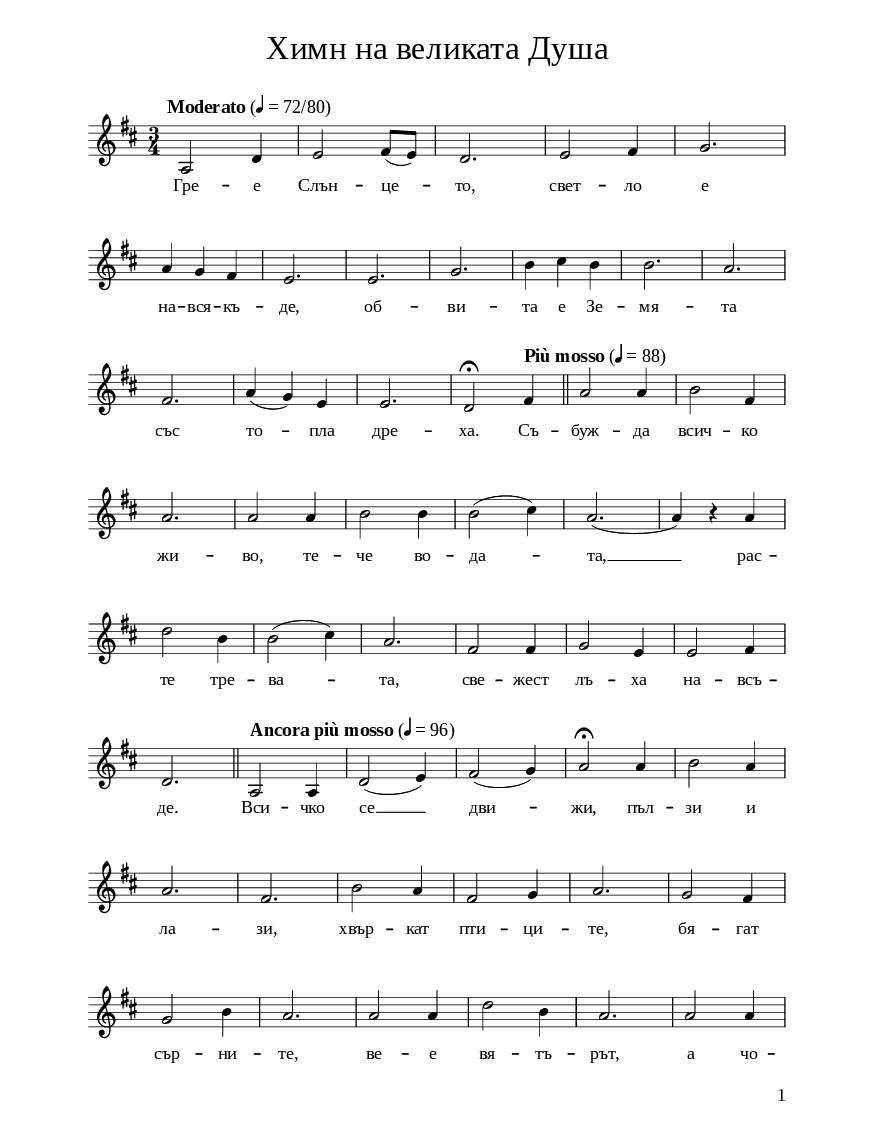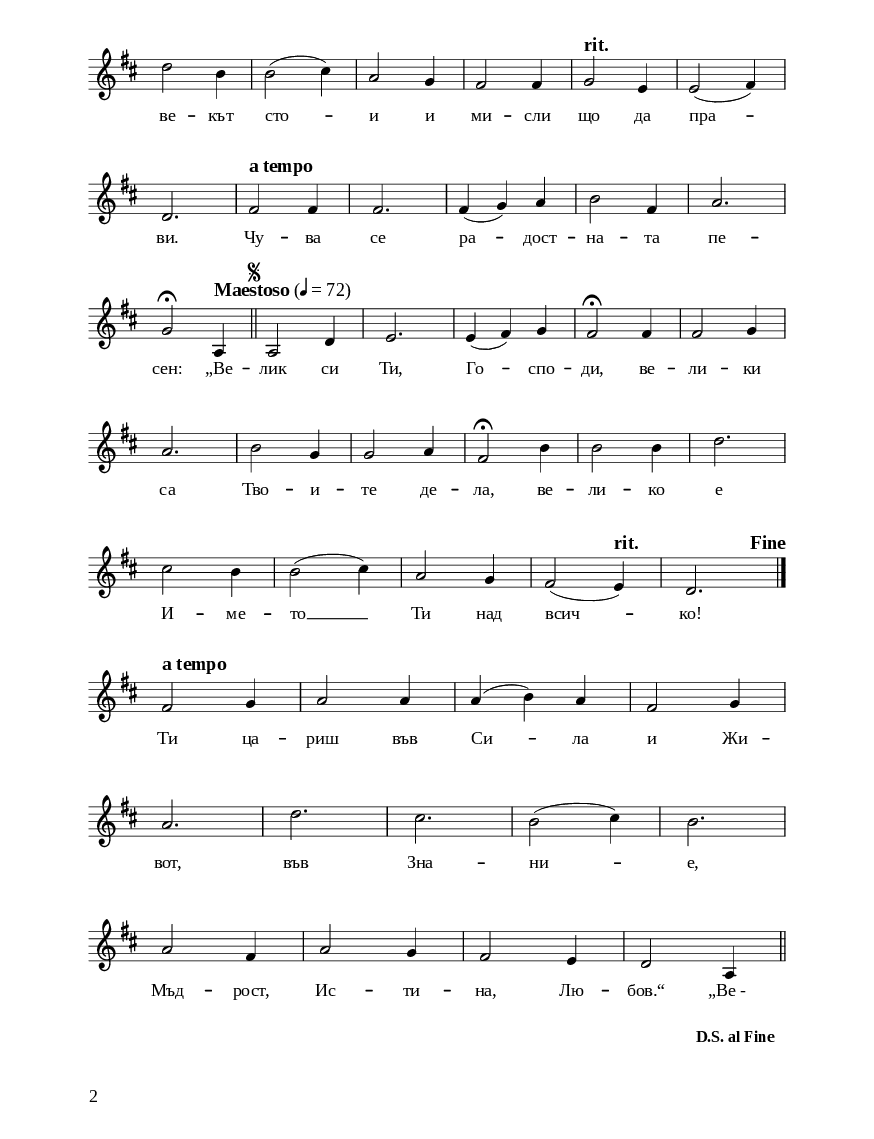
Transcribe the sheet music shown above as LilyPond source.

\version "2.24.2"

% include paper part and global functions
\include "include/globals.ily"

\bookpart {
   \label #'ref104
  \tocItem \markup "Химн на великата Душа"
  \include "include/bookpart-paper.ily"
  \score {
    \include "include/score-layout.ily"


    \new Voice \absolute {
      \clef treble
      \key d \major
      \time 3/4
      \tempoFunc "Moderato" 4 "72/80"
      \autoBeamOff



      \autoBeamOff
      a2 d'4 | e'2 fis'8 [ (e'8) ]| d'2. | e'2 fis'4 | g'2. | \break

      a'4 g'4 fis'4 | e'2. | e'2. | g'2. | b'4 cis''4 b'4 | b'2. | a'2. | \break

      fis'2. | a'4 (g'4) e'4 | e'2. | d'2 \fermata
      \tempoFunc "Più mosso" 4 "88"
      fis'4  \bar "||" a'2 a'4 | b'2 fis'4 | \break

      a'2. | a'2 a'4 | b'2 b'4 | b'2 ( cis''4 ) | a'2. ( | a'4 ) r4 a'4 | \break

      d''2 b'4 | b'2 ( cis''4 ) | a'2. | fis'2 fis'4  | g'2 e'4 | e'2 fis'4 | \break

      d'2.  \bar "||"
       \tempoFunc "Ancora più mosso" 4 "96"

      a2 a4 | d'2 ( e'4 ) | fis'2 ( g'4 ) | a'2 \fermata a'4 | b'2 a'4 | \break

      a'2. | fis'2. |
     
      b'2 a'4 | fis'2 g'4 | a'2. | g'2 fis'4 | \break

      g'2 b'4 | a'2. | a'2 a'4 | d''2 b'4 | a'2. | a'2 a'4 | \pageBreak

      d''2 b'4 | b'2 ( cis''4 ) | a'2 g'4 |fis'2  fis'4 |
      \tempo "rit." g'2  e'4 | e'2 ( fis'4 ) | \break
      d'2. | \tempo "a tempo" fis'2 fis'4 | fis'2. | fis'4 ( g'4 )  a'4 | b'2 fis'4 |a'2.   \break
      | % 61
      g'2 ^\fermata  \tempoFunc "Maestoso" 4 "72" a4 \mark \markup {\small \musicglyph "scripts.segno" }  \bar "||"
      a2  d'4 | % 63
      e'2. | % 64
      e'4 (  fis'4 )  g'4 | % 65
      fis'2 ^\fermata  fis'4 | % 66
      fis'2  g'4 \break | % 67
      a'2. | % 68
      b'2  g'4 | % 69
      g'2  a'4 |
      fis'2 ^\fermata  b'4 | % 71
      b'2  b'4 | % 72
      d''2. \break | % 73
      cis''2  b'4 | % 74
      b'2 (  cis''4 ) | % 75
      a'2  g'4 | % 76
      fis'2 ( \tempo "rit." e'4 )  | % 77
      \tempo "              Fine" d'2. \bar "|."
      \break | % 78
      \tempo "a tempo" fis'2 g'4 | % 79
      a'2  a'4 |
      a'4 (  b'4 )  a'4 | % 81
      fis'2  g'4 \break | % 82
      a'2. | % 83
      d''2. | % 84
      cis''2. | % 85
      b'2 (  cis''4 ) | % 86
      b'2. \break | % 87
      a'2  fis'4 | % 88
      a'2  g'4 | % 89
      fis'2  e'4 |
      d'2  a4 | \bar"||"
    }

    \addlyrics {
      Гре -- е Слън -- це -- то, свет -- ло е

      на -- вся -- къ -- де,  об -- ви -- та е Зе -- мя -- та със то -- пла дре -- ха.

      Съ -- буж -- да всич  --  ко жи -- во,

      те -- че во -- да -- та, __ рас -- те тре -- ва -- та,

      све -- жест лъ -- ха на -- всъ -- де.

      Вси -- чко се __ дви -- жи, пъл -- зи и ла -- зи,

      хвър -- кат пти -- ци -- те, бя -- гат сър -- ни -- те,

      ве -- е вя -- тъ -- рът, а чо -- ве -- кът сто -- и

      и ми -- сли що да пра -- ви.

      Чу -- ва се ра -- дост -- на -- та пе -- сен:

      „Ве -- лик си Ти, Го -- спо -- ди,

      ве -- ли -- ки са Тво -- и -- те де -- ла,

      ве -- ли -- ко е И -- ме -- то __ Ти над всич -- ко!

      Ти ца -- риш във Си -- ла и Жи -- вот,

      във Зна -- ни -- е, Мъд -- рост,

      Ис -- ти -- на, Лю -- бов.“ "„Ве - "

    }

    \header {
      title = \titleFunc "Химн на великата Душа" "Himn na velikata Dusha"
    }

    \midi{}

  } % score

  \markup \dc-one "D.S. al Fine"

} % bookpart
